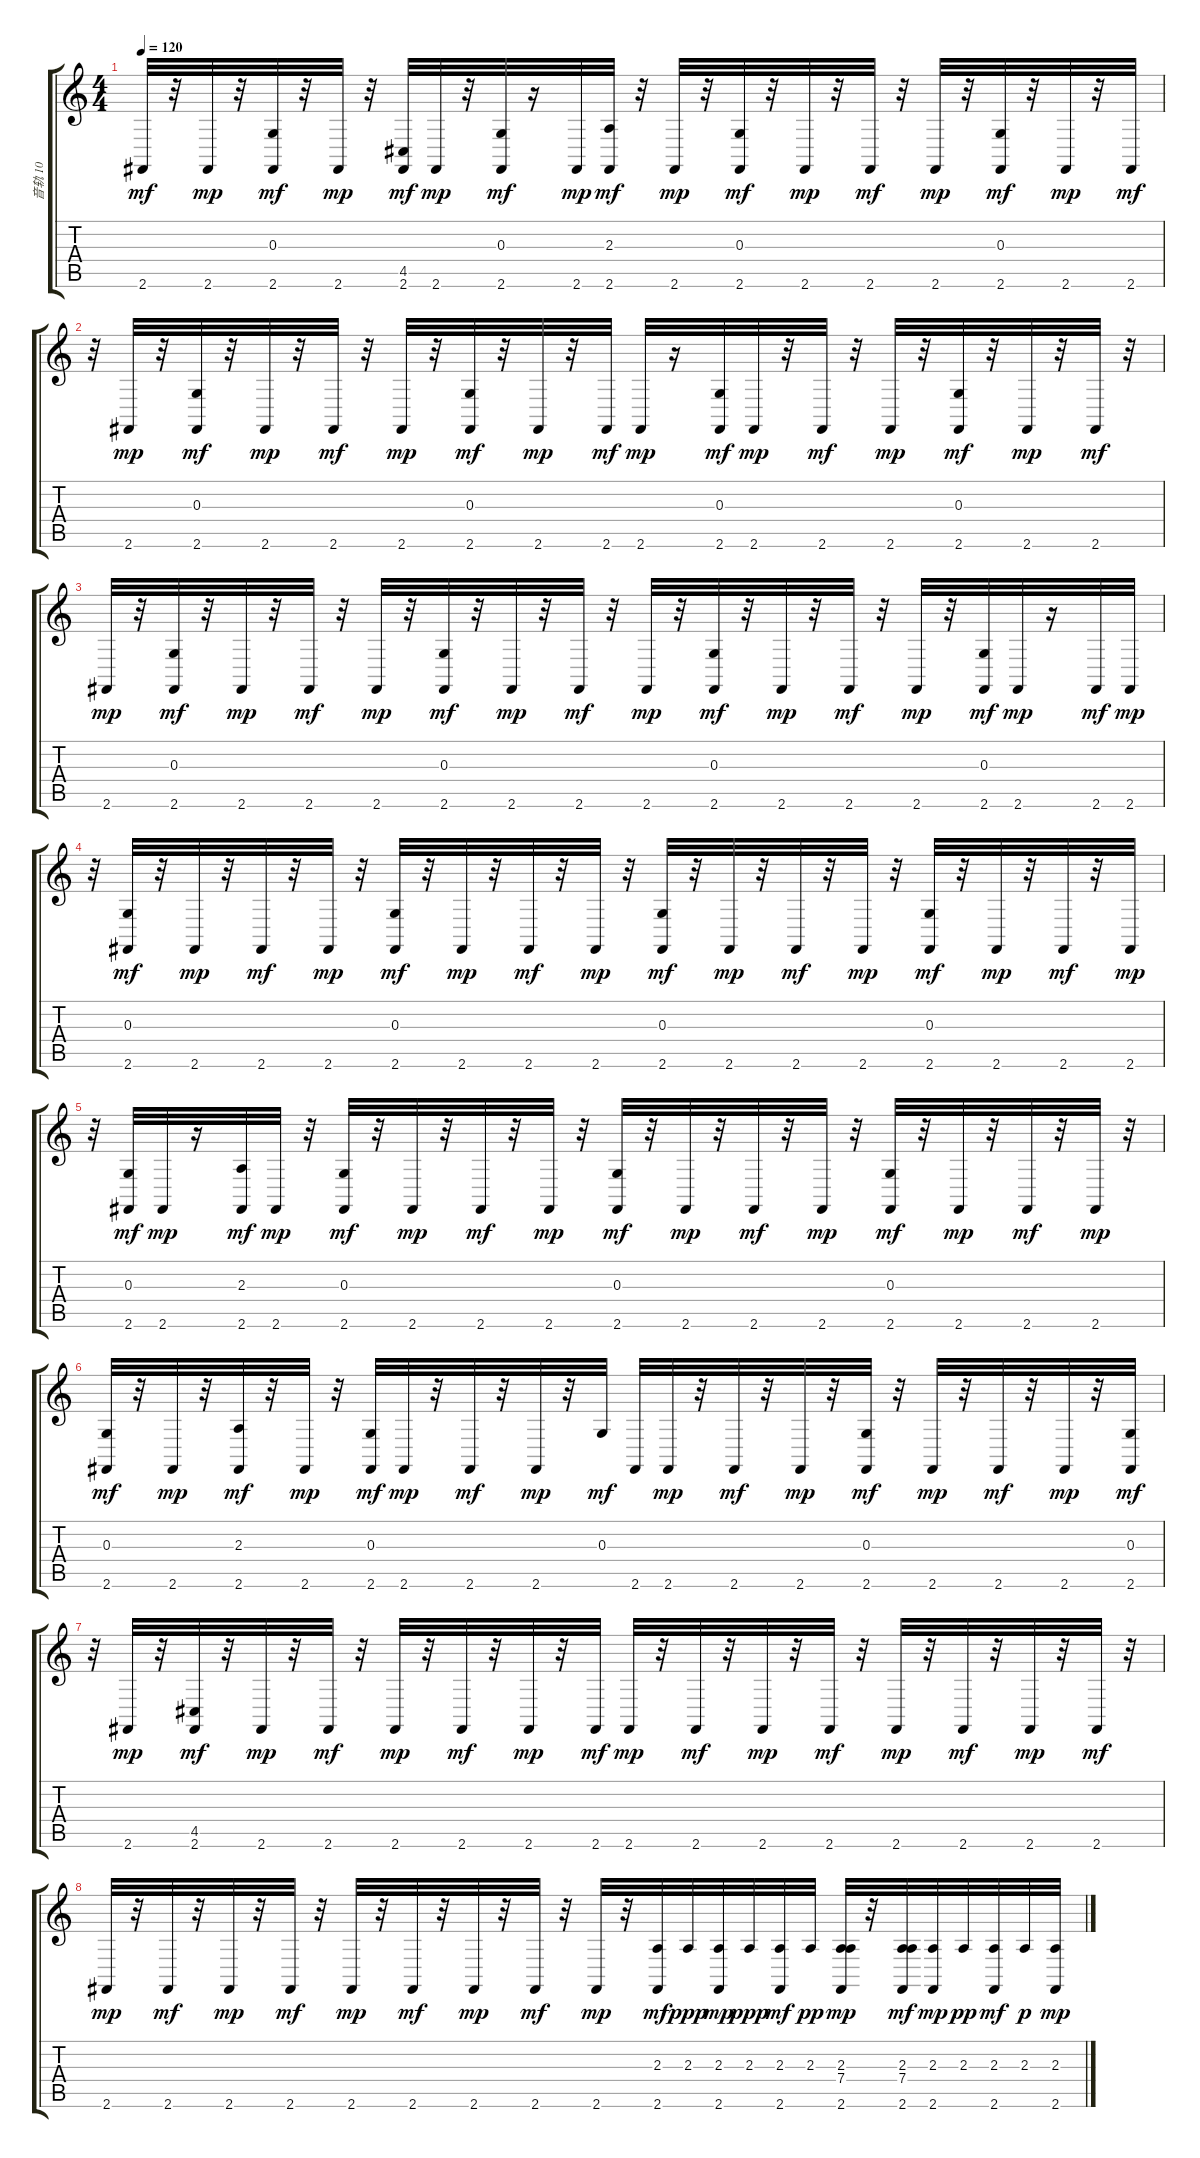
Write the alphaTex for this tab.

\track ("音轨 10" "音轨 10") {instrument acousticgrandpiano}
\staff {score tabs}
\tuning (E4 B3 G3 D3 A2 E2) {hide}
\ts (4 4)
\tempo 120
\clef g2
\ks c
2.6.32{dy mf} r.32 2.6.32{dy mp} r.32 (0.3 2.6).32{dy mf} r.32 2.6.32{dy mp} r.32 (4.5 2.6).32{dy mf} 2.6.32{dy mp} r.32 (0.3 2.6).32{dy mf} r.16 2.6.32{dy mp} (2.3 2.6).32{dy mf} r.32 2.6.32{dy mp} r.32 (0.3 2.6).32{dy mf} r.32 2.6.32{dy mp} r.32 2.6.32{dy mf} r.32 2.6.32{dy mp} r.32 (0.3 2.6).32{dy mf} r.32 2.6.32{dy mp} r.32 2.6.32{dy mf} |
r.32 2.6.32{dy mp} r.32 (0.3 2.6).32{dy mf} r.32 2.6.32{dy mp} r.32 2.6.32{dy mf} r.32 2.6.32{dy mp} r.32 (0.3 2.6).32{dy mf} r.32 2.6.32{dy mp} r.32 2.6.32{dy mf} 2.6.32{dy mp} r.16 (0.3 2.6).32{dy mf} 2.6.32{dy mp} r.32 2.6.32{dy mf} r.32 2.6.32{dy mp} r.32 (0.3 2.6).32{dy mf} r.32 2.6.32{dy mp} r.32 2.6.32{dy mf} r.32 |
2.6.32{dy mp} r.32 (0.3 2.6).32{dy mf} r.32 2.6.32{dy mp} r.32 2.6.32{dy mf} r.32 2.6.32{dy mp} r.32 (0.3 2.6).32{dy mf} r.32 2.6.32{dy mp} r.32 2.6.32{dy mf} r.32 2.6.32{dy mp} r.32 (0.3 2.6).32{dy mf} r.32 2.6.32{dy mp} r.32 2.6.32{dy mf} r.32 2.6.32{dy mp} r.32 (0.3 2.6).32{dy mf} 2.6.32{dy mp} r.16 2.6.32{dy mf} 2.6.32{dy mp} |
r.32 (0.3 2.6).32{dy mf} r.32 2.6.32{dy mp} r.32 2.6.32{dy mf} r.32 2.6.32{dy mp} r.32 (0.3 2.6).32{dy mf} r.32 2.6.32{dy mp} r.32 2.6.32{dy mf} r.32 2.6.32{dy mp} r.32 (0.3 2.6).32{dy mf} r.32 2.6.32{dy mp} r.32 2.6.32{dy mf} r.32 2.6.32{dy mp} r.32 (0.3 2.6).32{dy mf} r.32 2.6.32{dy mp} r.32 2.6.32{dy mf} r.32 2.6.32{dy mp} |
r.32 (0.3 2.6).32{dy mf} 2.6.32{dy mp} r.16 (2.3 2.6).32{dy mf} 2.6.32{dy mp} r.32 (0.3 2.6).32{dy mf} r.32 2.6.32{dy mp} r.32 2.6.32{dy mf} r.32 2.6.32{dy mp} r.32 (0.3 2.6).32{dy mf} r.32 2.6.32{dy mp} r.32 2.6.32{dy mf} r.32 2.6.32{dy mp} r.32 (0.3 2.6).32{dy mf} r.32 2.6.32{dy mp} r.32 2.6.32{dy mf} r.32 2.6.32{dy mp} r.32 |
(0.3 2.6).32{dy mf} r.32 2.6.32{dy mp} r.32 (2.3 2.6).32{dy mf} r.32 2.6.32{dy mp} r.32 (0.3 2.6).32{dy mf} 2.6.32{dy mp} r.32 2.6.32{dy mf} r.32 2.6.32{dy mp} r.32 0.3.32{dy mf} 2.6.32 2.6.32{dy mp} r.32 2.6.32{dy mf} r.32 2.6.32{dy mp} r.32 (0.3 2.6).32{dy mf} r.32 2.6.32{dy mp} r.32 2.6.32{dy mf} r.32 2.6.32{dy mp} r.32 (0.3 2.6).32{dy mf} |
r.32 2.6.32{dy mp} r.32 (4.5 2.6).32{dy mf} r.32 2.6.32{dy mp} r.32 2.6.32{dy mf} r.32 2.6.32{dy mp} r.32 2.6.32{dy mf} r.32 2.6.32{dy mp} r.32 2.6.32{dy mf} 2.6.32{dy mp} r.32 2.6.32{dy mf} r.32 2.6.32{dy mp} r.32 2.6.32{dy mf} r.32 2.6.32{dy mp} r.32 2.6.32{dy mf} r.32 2.6.32{dy mp} r.32 2.6.32{dy mf} r.32 |
2.6.32{dy mp} r.32 2.6.32{dy mf} r.32 2.6.32{dy mp} r.32 2.6.32{dy mf} r.32 2.6.32{dy mp} r.32 2.6.32{dy mf} r.32 2.6.32{dy mp} r.32 2.6.32{dy mf} r.32 2.6.32{dy mp} r.32 (2.3 2.6).32{dy mf} 2.3.32{dy ppp} (2.3 2.6).32{dy mp} 2.3.32{dy ppp} (2.3 2.6).32{dy mf} 2.3.32{dy pp} (2.3 7.4 2.6).32{dy mp} r.32 (2.3 7.4 2.6).32{dy mf} (2.3 2.6).32{dy mp} 2.3.32{dy pp} (2.3 2.6).32{dy mf} 2.3.32{dy p} (2.3 2.6).32{dy mp}
